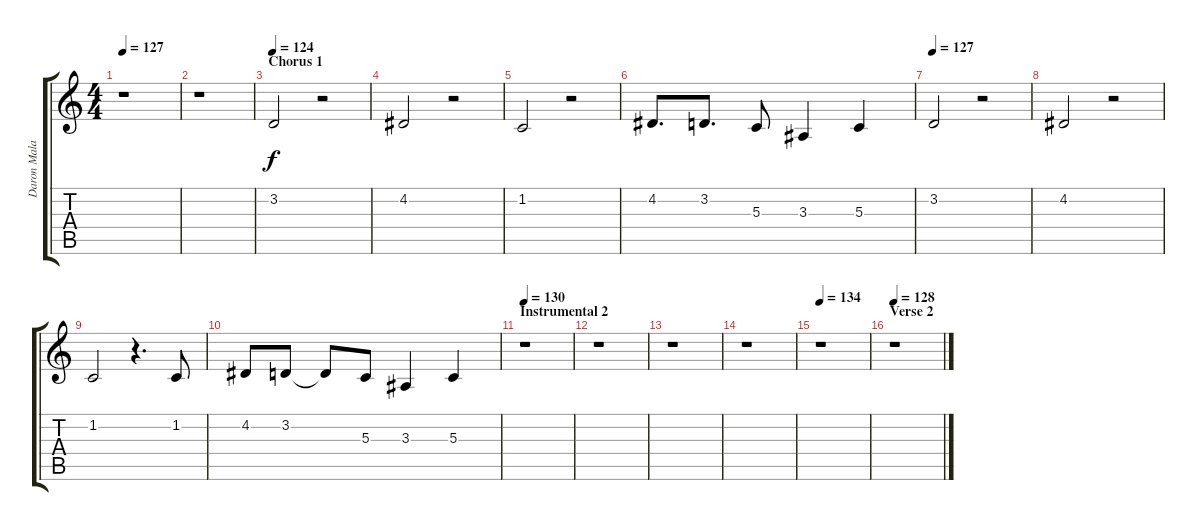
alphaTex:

\track ("Daron Malakian - Backing Vocals" "Daron Mala") {instrument oboe}
\staff {score tabs}
\tuning (E4 B3 G3 D3 A2 E2) {hide}
\ts (4 4)
\tempo 127
\clef g2
\ks c
r.1{dy f} |
r.1 |
\section ("" "Chorus 1")
\tempo 124
3.2.2 r.2 |
4.2.2 r.2 |
1.2.2 r.2 |
4.2.8{d} 3.2.8{d} 5.3.8 3.3.4 5.3.4 |
\tempo 127
3.2.2 r.2 |
4.2.2 r.2 |
1.2.2 r.4{d} 1.2.8 |
4.2.8 3.2.8 3.2{t}.8 5.3.8 3.3.4 5.3.4 |
\section ("" "Instrumental 2")
\tempo 130
r.1 |
r.1 |
r.1 |
r.1 |
\tempo 134
r.1 |
\section ("" "Verse 2")
\tempo 128
r.1
